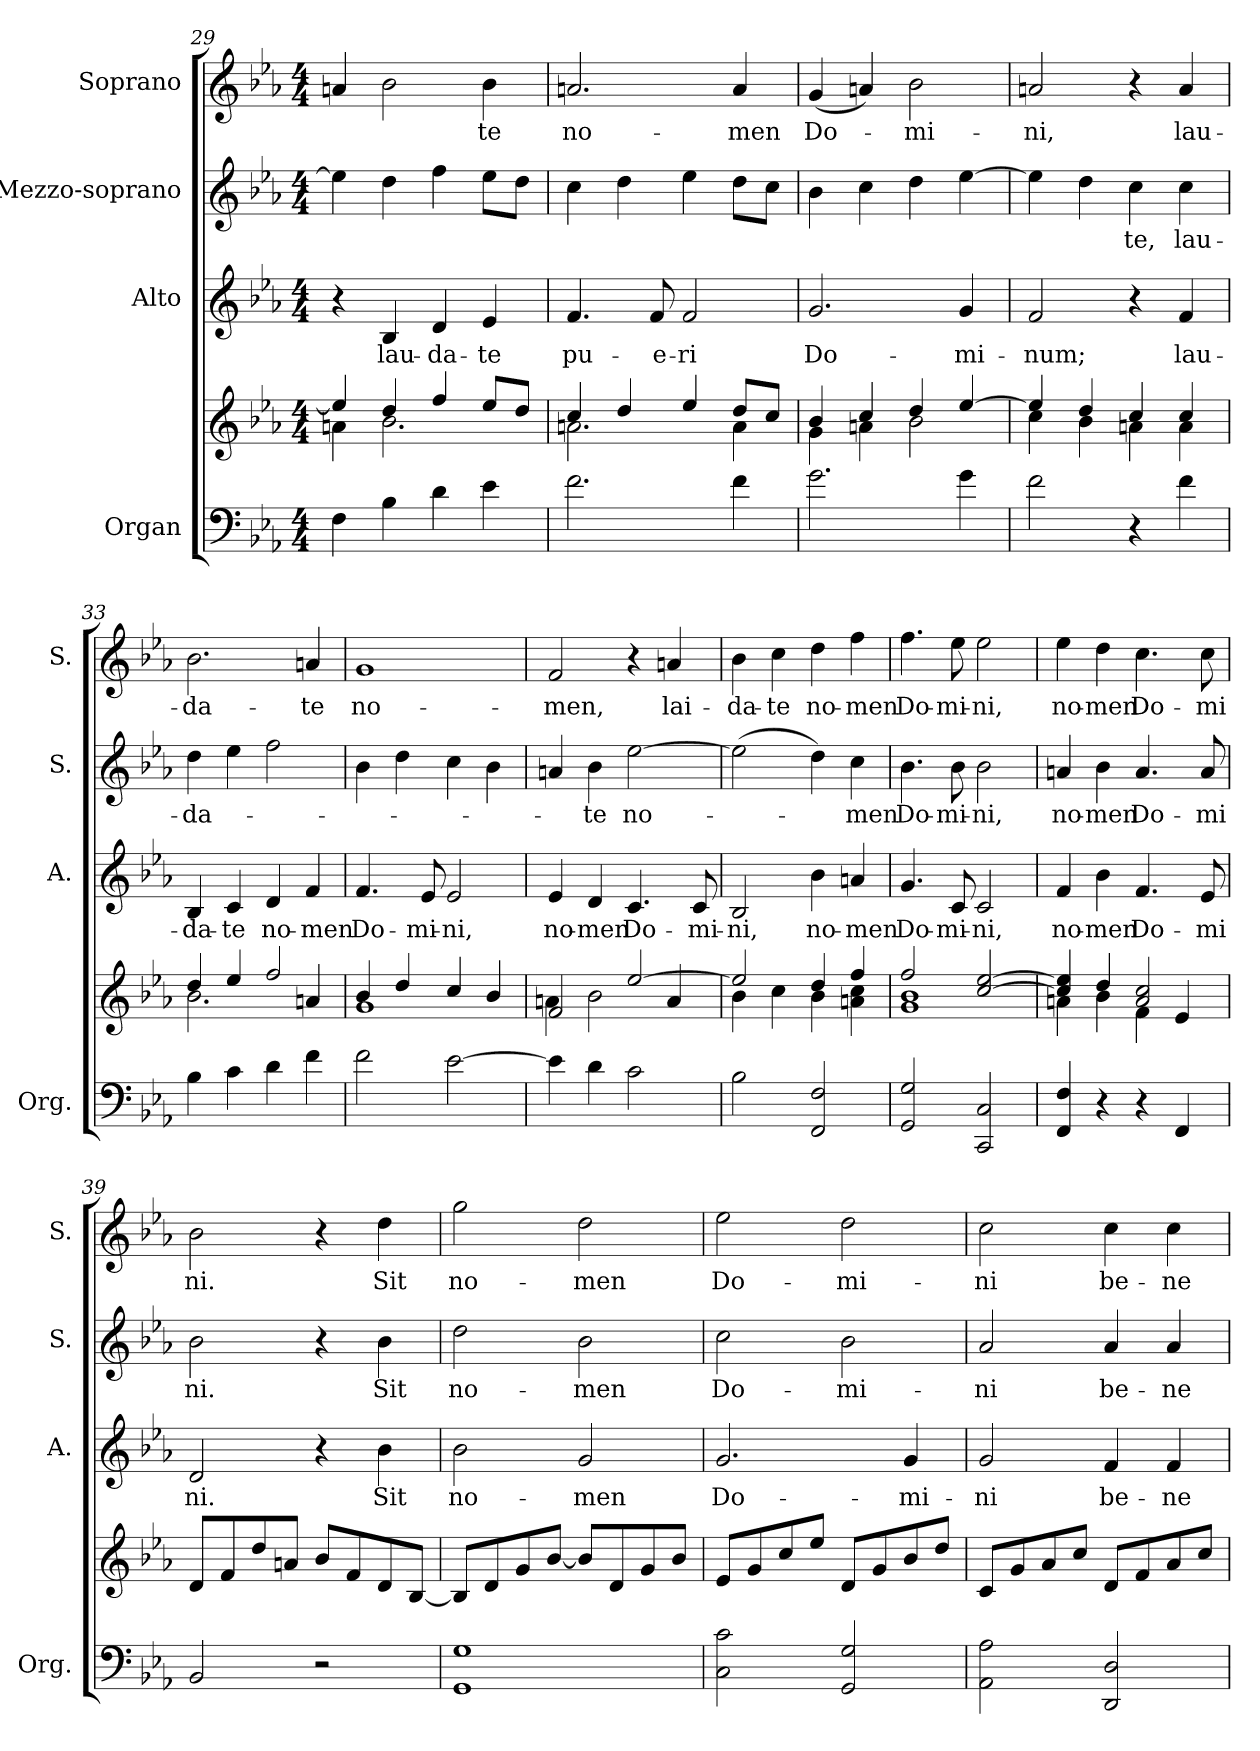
**kern	**kern	**kern	**text	**kern	**text	**kern	**text
*part4	*part4	*part3	*part3	*part2	*part2	*part1	*part1
*staff5	*staff4	*staff3	*staff3	*staff2	*staff2	*staff1	*staff1
*I"Organ	*	*I"Alto	*	*I"Mezzo-soprano	*	*I"Soprano	*
*I'Org.	*	*I'A.	*	*I'S.	*	*I'S.	*
*clefF4	*clefG2	*clefG2	*	*clefG2	*	*clefG2	*
*k[b-e-a-]	*k[b-e-a-]	*k[b-e-a-]	*	*k[b-e-a-]	*	*k[b-e-a-]	*
*E-:	*E-:	*E-:	*	*E-:	*	*E-:	*
*M4/4	*M4/4	*M4/4	*	*M4/4	*	*M4/4	*
=29	=29	=29	=29	=29	=29	=29	=29
*	*^	*	*	*	*	*	*
4F\	4ee-/]	4an\	4r	.	4ee-\]	.	4an/	.
!	!	!	!	!LO:LY:b	!	!	!	!
4B-\	4dd/	2.b-\	4B-/	lau-	4dd\	.	2b-\	.
!	!	!	!	!LO:LY:b	!	!	!	!
4d\	4ff/	.	4d/	-da-	4ff\	.	.	.
!	!	!	!	!LO:LY:b	!	!	!	!LO:LY:b
4e-\	8ee-/L	.	4e-/	-te	8ee-\L	.	4b-\	-te
.	8dd/J	.	.	.	8dd\J	.	.	.
!!LO:LB:g=z
=30	=30	=30	=30	=30	=30	=30	=30	=30
!	!	!	!	!LO:LY:b	!	!	!	!LO:LY:b
2.f\	4cc/	2.an\	4.f/	pu-	4cc\	.	2.an/	no-
.	4dd/	.	.	.	4dd\	.	.	.
!	!	!	!	!LO:LY:b	!	!	!	!
.	.	.	8f/	-e-	.	.	.	.
!	!	!	!	!LO:LY:b	!	!	!	!
.	4ee-/	.	2f/	-ri	4ee-\	.	.	.
!	!	!	!	!	!	!	!	!LO:LY:b
4f\	8dd/L	4a\	.	.	8dd\L	.	4a/	-men
.	8cc/J	.	.	.	8cc\J	.	.	.
=31	=31	=31	=31	=31	=31	=31	=31	=31
!	!	!	!	!LO:LY:b	!	!	!	!LO:LY:b
2.g\	4b-/	4g\	2.g/	Do-	4b-\	.	(<4g/	Do-
.	4cc/	4an\	.	.	4cc\	.	4an/)	.
!	!	!	!	!	!	!	!	!LO:LY:b
.	4dd/	2b-\	.	.	4dd\	.	2b-\	-mi-
!	!	!	!	!LO:LY:b	!	!	!	!
4g\	[4ee-/	.	4g/	-mi-	[4ee-\	.	.	.
=32	=32	=32	=32	=32	=32	=32	=32	=32
!	!	!	!	!LO:LY:b	!	!	!	!LO:LY:b
2f\	4ee-/]	4cc\	2f/	-num;	4ee-\]	.	2an/	-ni,
.	4dd/	4b-\	.	.	4dd\	.	.	.
!	!	!	!	!	!	!LO:LY:b	!	!
4r	4cc/	4an\	4r	.	4cc\	-te,	4r	.
!	!	!	!	!LO:LY:b	!	!LO:LY:b	!	!LO:LY:b
4f\	4cc/	4a\	4f/	lau-	4cc\	lau-	4a/	lau-
=33	=33	=33	=33	=33	=33	=33	=33	=33
!	!	!	!	!LO:LY:b	!	!LO:LY:b	!	!LO:LY:b
4B-\	4dd/	2.b-\	4B-/	-da-	4dd\	-da-	2.b-\	-da-
!	!	!	!	!LO:LY:b	!	!	!	!
4c\	4ee-/	.	4c/	-te	4ee-\	.	.	.
!	!	!	!	!LO:LY:b	!	!	!	!
4d\	2ff/	.	4d/	no-	2ff\	.	.	.
!	!	!	!	!LO:LY:b	!	!	!	!LO:LY:b
4f\	.	4an/	4f/	-men	.	.	4an/	-te
=34	=34	=34	=34	=34	=34	=34	=34	=34
!	!	!	!	!LO:LY:b	!	!	!	!LO:LY:b
2f\	4b-/	1g	4.f/	Do-	4b-\	.	1g	no-
.	4dd/	.	.	.	4dd\	.	.	.
!	!	!	!	!LO:LY:b	!	!	!	!
.	.	.	8e-/	-mi-	.	.	.	.
!	!	!	!	!LO:LY:b	!	!	!	!
[2e-\	4cc/	.	2e-/	-ni,	4cc\	.	.	.
.	4b-/	.	.	.	4b-\	.	.	.
=35	=35	=35	=35	=35	=35	=35	=35	=35
!	!	!	!	!LO:LY:b	!	!	!	!LO:LY:b
4e-\]	2f/	4an\	4e-/	no-	4an/	.	2f/	-men,
!	!	!	!	!LO:LY:b	!	!LO:LY:b	!	!
4d\	.	2b-\	4d/	-men	4b-\	-te	.	.
!	!	!	!	!LO:LY:b	!	!LO:LY:b	!	!
2c\	[2ee-/	.	4.c/	Do-	[2ee-\	no-	4r	.
!	!	!	!	!	!	!	!	!LO:LY:b
.	.	4a/	.	.	.	.	4an/	lai-
!	!	!	!	!LO:LY:b	!	!	!	!
.	.	.	8c/	-mi-	.	.	.	.
=36	=36	=36	=36	=36	=36	=36	=36	=36
!	!	!	!	!LO:LY:b	!	!	!	!LO:LY:b
2B-\	2ee-/]	4b-\	2B-/	-ni,	(>2ee-\]	.	4b-\	-da-
!	!	!	!	!	!	!	!	!LO:LY:b
.	.	4cc\	.	.	.	.	4cc\	-te
!	!	!	!	!LO:LY:b	!	!	!	!LO:LY:b
2FF/ 2F/	4dd/	4b-\	4b-\	no-	4dd\)	.	4dd\	no-
!	!	!	!	!LO:LY:b	!	!LO:LY:b	!	!LO:LY:b
.	4ff/	4an\ 4cc\	4an/	-men	4cc\	-men	4ff\	-men
!!LO:PB:g=z
=37	=37	=37	=37	=37	=37	=37	=37	=37
!	!	!	!	!LO:LY:b	!	!LO:LY:b	!	!LO:LY:b
2GG/ 2G/	2ff/	1g 1b-	4.g/	Do-	4.b-\	Do-	4.ff\	Do-
!	!	!	!	!LO:LY:b	!	!LO:LY:b	!	!LO:LY:b
.	.	.	8c/	-mi-	8b-\	-mi-	8ee-\	-mi-
!	!	!	!	!LO:LY:b	!	!LO:LY:b	!	!LO:LY:b
2CC/ 2C/	[2cc/ [2ee-/	.	2c/	-ni,	2b-\	-ni,	2ee-\	-ni,
=38	=38	=38	=38	=38	=38	=38	=38	=38
!	!	!	!	!LO:LY:b	!	!LO:LY:b	!	!LO:LY:b
4FF/ 4F/	4cc/] 4ee-/]	4an\	4f/	no-	4an/	no-	4ee-\	no-
!	!	!	!	!LO:LY:b	!	!LO:LY:b	!	!LO:LY:b
4r	4dd/	4b-\	4b-\	-men	4b-\	-men	4dd\	-men
!	!	!	!	!LO:LY:b	!	!LO:LY:b	!	!LO:LY:b
4r	2a/ 2cc/	4f\	4.f/	Do-	4.a/	Do-	4.cc\	Do-
4FF/	.	4e-/	.	.	.	.	.	.
!	!	!	!	!LO:LY:b	!	!LO:LY:b	!	!LO:LY:b
.	.	.	8e-/	-mi	8a/	-mi	8cc\	-mi
*	*v	*v	*	*	*	*	*	*
=39	=39	=39	=39	=39	=39	=39	=39
!	!	!	!LO:LY:b	!	!LO:LY:b	!	!LO:LY:b
2BB-/	8d/L	2d/	ni.	2b-\	ni.	2b-\	ni.
.	8f/	.	.	.	.	.	.
.	8dd/	.	.	.	.	.	.
.	8an/J	.	.	.	.	.	.
2r	8b-/L	4r	.	4r	.	4r	.
.	8f/	.	.	.	.	.	.
!	!	!	!LO:LY:b	!	!LO:LY:b	!	!LO:LY:b
.	8d/	4b-\	Sit	4b-\	Sit	4dd\	Sit
.	[8B-/J	.	.	.	.	.	.
=40	=40	=40	=40	=40	=40	=40	=40
!	!	!	!LO:LY:b	!	!LO:LY:b	!	!LO:LY:b
1GG 1G	8B-/L]	2b-\	no-	2dd\	no-	2gg\	no-
.	8d/	.	.	.	.	.	.
.	8g/	.	.	.	.	.	.
.	[8b-/J	.	.	.	.	.	.
!	!	!	!LO:LY:b	!	!LO:LY:b	!	!LO:LY:b
.	8b-/L]	2g/	-men	2b-\	-men	2dd\	-men
.	8d/	.	.	.	.	.	.
.	8g/	.	.	.	.	.	.
.	8b-/J	.	.	.	.	.	.
=41	=41	=41	=41	=41	=41	=41	=41
!	!	!	!LO:LY:b	!	!LO:LY:b	!	!LO:LY:b
2C\ 2c\	8e-/L	2.g/	Do-	2cc\	Do-	2ee-\	Do-
.	8g/	.	.	.	.	.	.
.	8cc/	.	.	.	.	.	.
.	8ee-/J	.	.	.	.	.	.
!	!	!	!	!	!LO:LY:b	!	!LO:LY:b
2GG/ 2G/	8d/L	.	.	2b-\	-mi-	2dd\	-mi-
.	8g/	.	.	.	.	.	.
!	!	!	!LO:LY:b	!	!	!	!
.	8b-/	4g/	-mi-	.	.	.	.
.	8dd/J	.	.	.	.	.	.
=42	=42	=42	=42	=42	=42	=42	=42
!	!	!	!LO:LY:b	!	!LO:LY:b	!	!LO:LY:b
2AA-\ 2A-\	8c/L	2g/	-ni	2a-/	-ni	2cc\	-ni
.	8g/	.	.	.	.	.	.
.	8a-/	.	.	.	.	.	.
.	8cc/J	.	.	.	.	.	.
!	!	!	!LO:LY:b	!	!LO:LY:b	!	!LO:LY:b
2DD/ 2D/	8d/L	4f/	be-	4a-/	be-	4cc\	be-
.	8f/	.	.	.	.	.	.
!	!	!	!LO:LY:b	!	!LO:LY:b	!	!LO:LY:b
.	8a-/	4f/	-ne-	4a-/	-ne-	4cc\	-ne-
.	8cc/J	.	.	.	.	.	.
=	=	=	=	=	=	=	=
*-	*-	*-	*-	*-	*-	*-	*-
